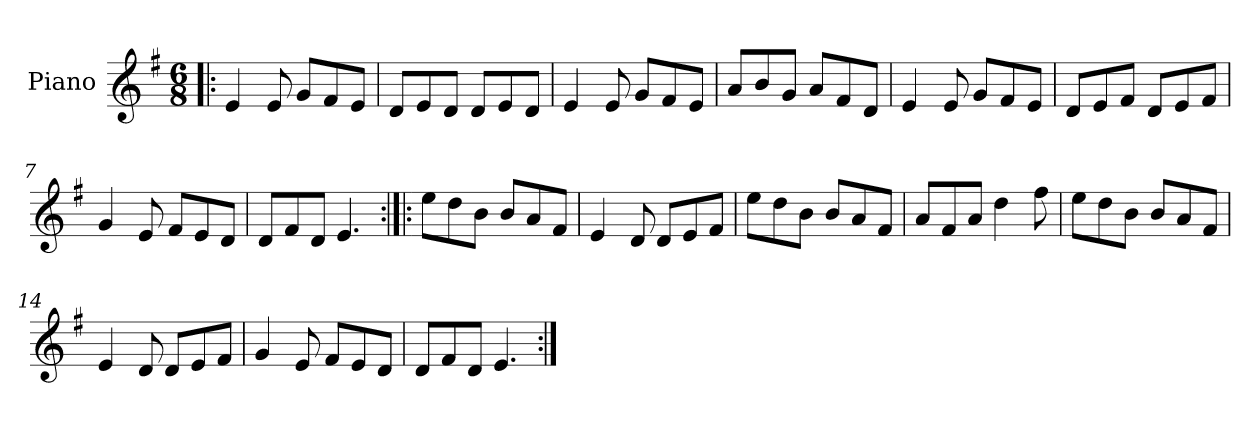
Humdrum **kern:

**kern
*part1
*staff1
*I"Piano
*I'Pno
*clefG2
*k[f#]
*e:
*M6/8
=1!|:
4e/
8e/
8g/L
8f#/
8e/J
=2
8d/L
8e/
8d/J
8d/L
8e/
8d/J
=3
4e/
8e/
8g/L
8f#/
8e/J
=4
8a/L
8b/
8g/J
8a/L
8f#/
8d/J
=5
4e/
8e/
8g/L
8f#/
8e/J
!!LO:LB:g=z
=6
8d/L
8e/
8f#/J
8d/L
8e/
8f#/J
=7
4g/
8e/
8f#/L
8e/
8d/J
=8
8d/L
8f#/
8d/J
4.e/
=9:|!|:
8ee\L
8dd\
8b\J
8b/L
8a/
8f#/J
=10
4e/
8d/
8d/L
8e/
8f#/J
=11
8ee\L
8dd\
8b\J
8b/L
8a/
8f#/J
!!LO:LB:g=z
=12
8a/L
8f#/
8a/J
4dd\
8ff#\
=13
8ee\L
8dd\
8b\J
8b/L
8a/
8f#/J
=14
4e/
8d/
8d/L
8e/
8f#/J
=15
4g/
8e/
8f#/L
8e/
8d/J
=16
8d/L
8f#/
8d/J
4.e/
=:|!
*-
